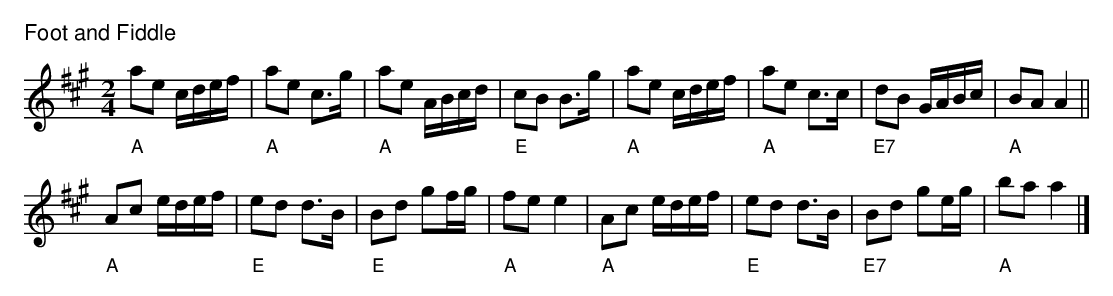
X:1
T:Foot and Fiddle
C:
M:2/4
L:1/8
K:A
V:1 gchord=down
"A"ae c/d/e/f/ | "A"ae c>g | "A"ae A/B/c/d/ | "E"cB B>g | "A"ae c/d/e/f/ | "A"ae c>c | "E7"dB G/A/B/c/ | "A"BA A2 ||
"A"Ac e/d/e/f/ | "E"ed d>B | "E"Bd gf/g/ | "A"fe e2 | "A"Ac e/d/e/f/ | "E"ed d>B | "E7"Bd ge/g/ | "A"ba a2 |]
